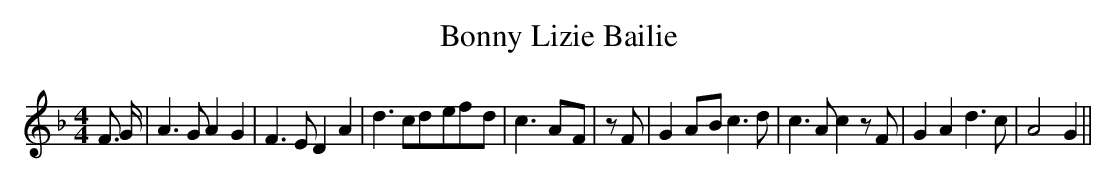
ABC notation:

X:1
T:Bonny Lizie Bailie
M:4/4
L:1/8
K:F
 F3/2 G/2| A3 G A2 G2| F3 E D2 A2| d3 cd-ef-d| c3-A-F| z F| G2A-B c3 d|\
 c3 A c2 z F| G2 A2 d3 c| A4- G2||
